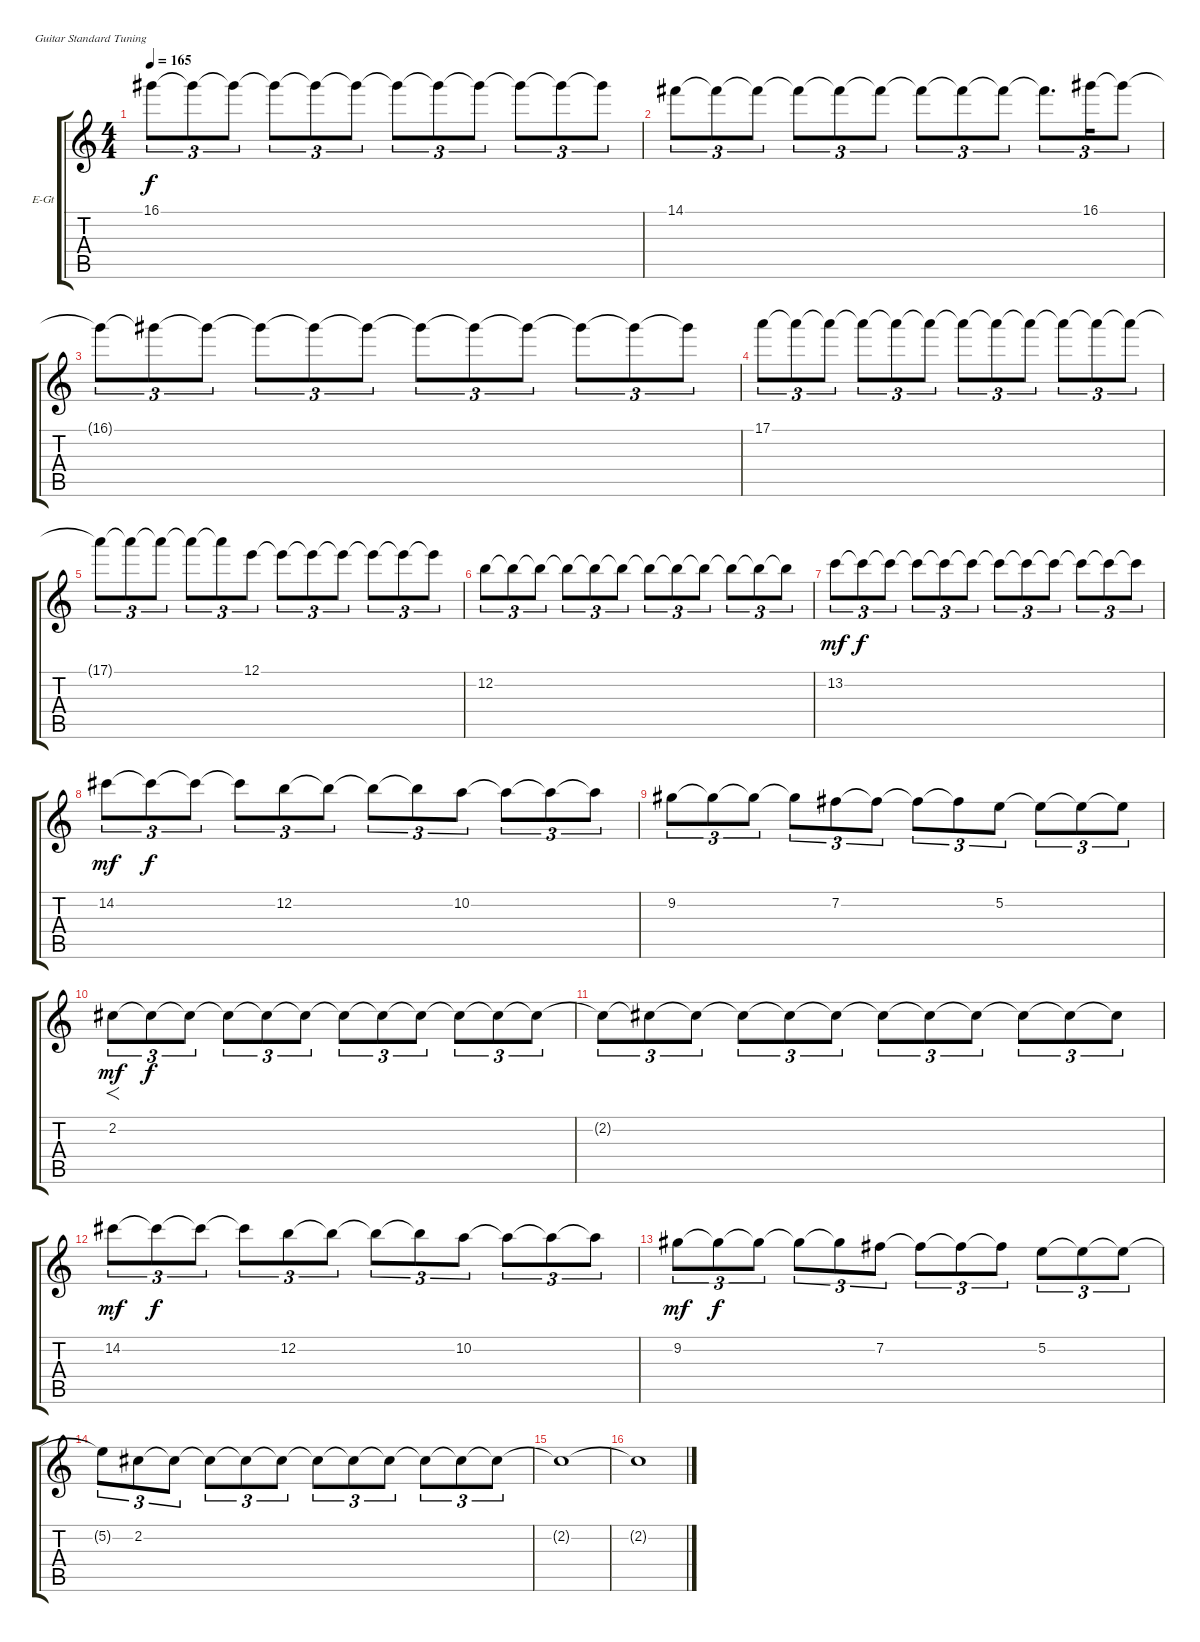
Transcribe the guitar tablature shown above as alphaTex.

\defaultSystemsLayout 4
\bracketExtendMode groupsimilarinstruments
\firstSystemTrackNameOrientation horizontal
\otherSystemsTrackNameOrientation horizontal
\track ("Electric Guitar" "E-Gt") {instrument electricguitarclean}
\staff {score tabs}
\tuning (E4 B3 G3 D3 A2 E2)
\ts (4 4)
\tempo 165
\clef g2
\ks c
16.1{t}.8{tu (3 2) dy f} 16.1{t}.8{tu (3 2)} 16.1{t}.8{tu (3 2)} 16.1{t}.8{tu (3 2)} 16.1{t}.8{tu (3 2)} 16.1{t}.8{tu (3 2)} 16.1{t}.8{tu (3 2)} 16.1{t}.8{tu (3 2)} 16.1{t}.8{tu (3 2)} 16.1{t}.8{tu (3 2)} 16.1{t}.8{tu (3 2)} 16.1{t}.8{tu (3 2)} |
14.1.8{tu (3 2)} 14.1{t}.8{tu (3 2)} 14.1{t}.8{tu (3 2)} 14.1{t}.8{tu (3 2)} 14.1{t}.8{tu (3 2)} 14.1{t}.8{tu (3 2)} 14.1{t}.8{tu (3 2)} 14.1{t}.8{tu (3 2)} 14.1{t}.8{tu (3 2)} 14.1{t}.8{d tu (3 2)} 16.1.16{tu (3 2)} 16.1{t}.8{tu (3 2)} |
16.1{t}.8{tu (3 2)} 16.1{t}.8{tu (3 2)} 16.1{t}.8{tu (3 2)} 16.1{t}.8{tu (3 2)} 16.1{t}.8{tu (3 2)} 16.1{t}.8{tu (3 2)} 16.1{t}.8{tu (3 2)} 16.1{t}.8{tu (3 2)} 16.1{t}.8{tu (3 2)} 16.1{t}.8{tu (3 2)} 16.1{t}.8{tu (3 2)} 16.1{t}.8{tu (3 2)} |
17.1.8{tu (3 2)} 17.1{t}.8{tu (3 2)} 17.1{t}.8{tu (3 2)} 17.1{t}.8{tu (3 2)} 17.1{t}.8{tu (3 2)} 17.1{t}.8{tu (3 2)} 17.1{t}.8{tu (3 2)} 17.1{t}.8{tu (3 2)} 17.1{t}.8{tu (3 2)} 17.1{t}.8{tu (3 2)} 17.1{t}.8{tu (3 2)} 17.1{t}.8{tu (3 2)} |
17.1{t}.8{tu (3 2)} 17.1{t}.8{tu (3 2)} 17.1{t}.8{tu (3 2)} 17.1{t}.8{tu (3 2)} 17.1{t}.8{tu (3 2)} 12.1.8{tu (3 2)} 12.1{t}.8{tu (3 2)} 12.1{t}.8{tu (3 2)} 12.1{t}.8{tu (3 2)} 12.1{t}.8{tu (3 2)} 12.1{t}.8{tu (3 2)} 12.1{t}.8{tu (3 2)} |
12.2.8{tu (3 2)} 12.2{t}.8{tu (3 2)} 12.2{t}.8{tu (3 2)} 12.2{t}.8{tu (3 2)} 12.2{t}.8{tu (3 2)} 12.2{t}.8{tu (3 2)} 12.2{t}.8{tu (3 2)} 12.2{t}.8{tu (3 2)} 12.2{t}.8{tu (3 2)} 12.2{t}.8{tu (3 2)} 12.2{t}.8{tu (3 2)} 12.2{t}.8{tu (3 2)} |
13.2.8{tu (3 2) dy mf} 13.2{t}.8{tu (3 2) dy f} 13.2{t}.8{tu (3 2)} 13.2{t}.8{tu (3 2)} 13.2{t}.8{tu (3 2)} 13.2{t}.8{tu (3 2)} 13.2{t}.8{tu (3 2)} 13.2{t}.8{tu (3 2)} 13.2{t}.8{tu (3 2)} 13.2{t}.8{tu (3 2)} 13.2{t}.8{tu (3 2)} 13.2{t}.8{tu (3 2)} |
14.2.8{tu (3 2) dy mf} 14.2{t}.8{tu (3 2) dy f} 14.2{t}.8{tu (3 2)} 14.2{t}.8{tu (3 2)} 12.2.8{tu (3 2)} 12.2{t}.8{tu (3 2)} 12.2{t}.8{tu (3 2)} 12.2{t}.8{tu (3 2)} 10.2.8{tu (3 2)} 10.2{t}.8{tu (3 2)} 10.2{t}.8{tu (3 2)} 10.2{t}.8{tu (3 2)} |
9.2.8{tu (3 2)} 9.2{t}.8{tu (3 2)} 9.2{t}.8{tu (3 2)} 9.2{t}.8{tu (3 2)} 7.2.8{tu (3 2)} 7.2{t}.8{tu (3 2)} 7.2{t}.8{tu (3 2)} 7.2{t}.8{tu (3 2)} 5.2.8{tu (3 2)} 5.2{t}.8{tu (3 2)} 5.2{t}.8{tu (3 2)} 5.2{t}.8{tu (3 2)} |
2.2.8{f tu (3 2) dy mf} 2.2{t}.8{tu (3 2) dy f} 2.2{t}.8{tu (3 2)} 2.2{t}.8{tu (3 2)} 2.2{t}.8{tu (3 2)} 2.2{t}.8{tu (3 2)} 2.2{t}.8{tu (3 2)} 2.2{t}.8{tu (3 2)} 2.2{t}.8{tu (3 2)} 2.2{t}.8{tu (3 2)} 2.2{t}.8{tu (3 2)} 2.2{t}.8{tu (3 2)} |
2.2{t}.8{tu (3 2)} 2.2{t}.8{tu (3 2)} 2.2{t}.8{tu (3 2)} 2.2{t}.8{tu (3 2)} 2.2{t}.8{tu (3 2)} 2.2{t}.8{tu (3 2)} 2.2{t}.8{tu (3 2)} 2.2{t}.8{tu (3 2)} 2.2{t}.8{tu (3 2)} 2.2{t}.8{tu (3 2)} 2.2{t}.8{tu (3 2)} 2.2{t}.8{tu (3 2)} |
14.2.8{tu (3 2) dy mf} 14.2{t}.8{tu (3 2) dy f} 14.2{t}.8{tu (3 2)} 14.2{t}.8{tu (3 2)} 12.2.8{tu (3 2)} 12.2{t}.8{tu (3 2)} 12.2{t}.8{tu (3 2)} 12.2{t}.8{tu (3 2)} 10.2.8{tu (3 2)} 10.2{t}.8{tu (3 2)} 10.2{t}.8{tu (3 2)} 10.2{t}.8{tu (3 2)} |
9.2.8{tu (3 2) dy mf} 9.2{t}.8{tu (3 2) dy f} 9.2{t}.8{tu (3 2)} 9.2{t}.8{tu (3 2)} 9.2{t}.8{tu (3 2)} 7.2.8{tu (3 2)} 7.2{t}.8{tu (3 2)} 7.2{t}.8{tu (3 2)} 7.2{t}.8{tu (3 2)} 5.2.8{tu (3 2)} 5.2{t}.8{tu (3 2)} 5.2{t}.8{tu (3 2)} |
5.2{t}.8{tu (3 2)} 2.2.8{tu (3 2)} 2.2{t}.8{tu (3 2)} 2.2{t}.8{tu (3 2)} 2.2{t}.8{tu (3 2)} 2.2{t}.8{tu (3 2)} 2.2{t}.8{tu (3 2)} 2.2{t}.8{tu (3 2)} 2.2{t}.8{tu (3 2)} 2.2{t}.8{tu (3 2)} 2.2{t}.8{tu (3 2)} 2.2{t}.8{tu (3 2)} |
2.2{t}.1 |
2.2{t}.1
